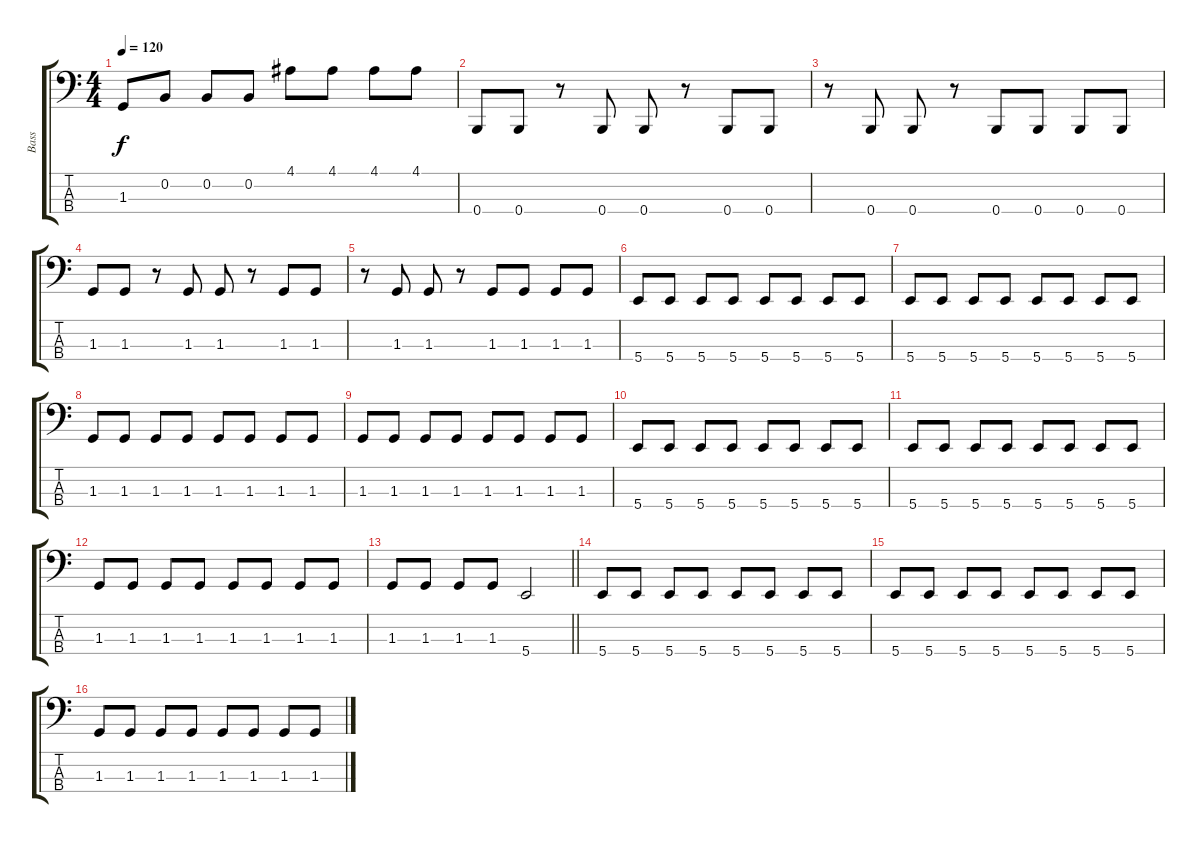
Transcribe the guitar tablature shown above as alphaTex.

\track ("Bass" "Bass") {instrument electricbassfinger}
\staff {score tabs}
\tuning (Gb2 B1 Gb1 B0) {hide}
\ts (4 4)
\tempo 120
\clef f4
\ks c
1.3.8{dy f} 0.2.8 0.2.8 0.2.8 4.1.8 4.1.8 4.1.8 4.1.8 |
0.4.8 0.4.8 r.8 0.4.8 0.4.8 r.8 0.4.8 0.4.8 |
r.8 0.4.8 0.4.8 r.8 0.4.8 0.4.8 0.4.8 0.4.8 |
1.3.8 1.3.8 r.8 1.3.8 1.3.8 r.8 1.3.8 1.3.8 |
r.8 1.3.8 1.3.8 r.8 1.3.8 1.3.8 1.3.8 1.3.8 |
5.4.8 5.4.8 5.4.8 5.4.8 5.4.8 5.4.8 5.4.8 5.4.8 |
5.4.8 5.4.8 5.4.8 5.4.8 5.4.8 5.4.8 5.4.8 5.4.8 |
1.3.8 1.3.8 1.3.8 1.3.8 1.3.8 1.3.8 1.3.8 1.3.8 |
1.3.8 1.3.8 1.3.8 1.3.8 1.3.8 1.3.8 1.3.8 1.3.8 |
5.4.8 5.4.8 5.4.8 5.4.8 5.4.8 5.4.8 5.4.8 5.4.8 |
5.4.8 5.4.8 5.4.8 5.4.8 5.4.8 5.4.8 5.4.8 5.4.8 |
1.3.8 1.3.8 1.3.8 1.3.8 1.3.8 1.3.8 1.3.8 1.3.8 |
\barLineRight lightlight
1.3.8 1.3.8 1.3.8 1.3.8 5.4.2 |
5.4.8 5.4.8 5.4.8 5.4.8 5.4.8 5.4.8 5.4.8 5.4.8 |
5.4.8 5.4.8 5.4.8 5.4.8 5.4.8 5.4.8 5.4.8 5.4.8 |
1.3.8 1.3.8 1.3.8 1.3.8 1.3.8 1.3.8 1.3.8 1.3.8
